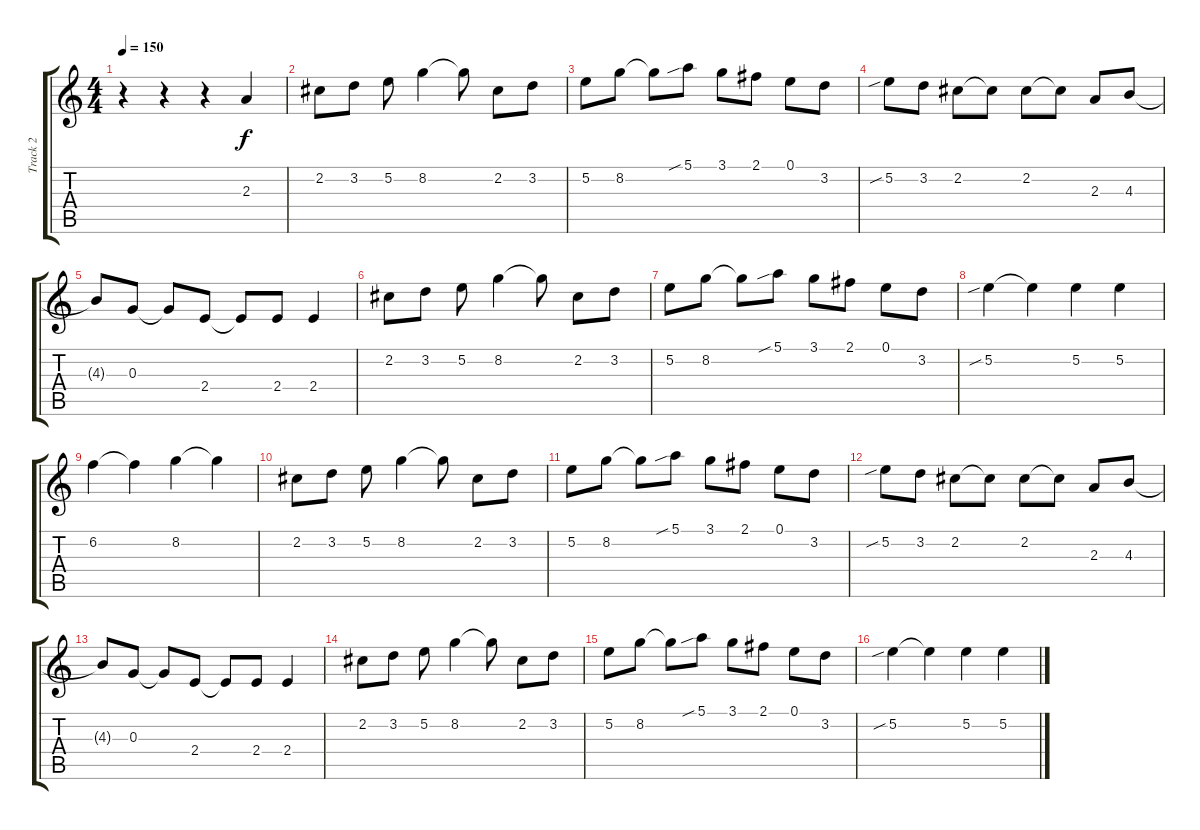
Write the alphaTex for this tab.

\track ("Track 2" "Track 2") {instrument overdrivenguitar}
\staff {score tabs}
\tuning (E4 B3 G3 D3 A2 E2) {hide}
\ts (4 4)
\tempo 150
\clef g2
\ks c
r.4{dy f} r.4 r.4 2.3{t}.4 |
2.2.8 3.2.8 5.2.8 8.2.4 8.2{t}.8 2.2.8 3.2.8 |
5.2.8 8.2.8 8.2{t}.8 5.1{sib}.8 3.1.8 2.1.8 0.1.8 3.2.8 |
5.2{sib}.8 3.2.8 2.2.8 2.2{t}.8 2.2.8 2.2{t}.8 2.3.8 4.3.8 |
4.3{t}.8 0.3.8 0.3{t}.8 2.4.8 2.4{t}.8 2.4.8 2.4.4 |
2.2.8 3.2.8 5.2.8 8.2.4 8.2{t}.8 2.2.8 3.2.8 |
5.2.8 8.2.8 8.2{t}.8 5.1{sib}.8 3.1.8 2.1.8 0.1.8 3.2.8 |
5.2{sib}.4 5.2{t}.4 5.2.4 5.2.4 |
6.2.4 6.2{t}.4 8.2.4 8.2{t}.4 |
2.2.8 3.2.8 5.2.8 8.2.4 8.2{t}.8 2.2.8 3.2.8 |
5.2.8 8.2.8 8.2{t}.8 5.1{sib}.8 3.1.8 2.1.8 0.1.8 3.2.8 |
5.2{sib}.8 3.2.8 2.2.8 2.2{t}.8 2.2.8 2.2{t}.8 2.3.8 4.3.8 |
4.3{t}.8 0.3.8 0.3{t}.8 2.4.8 2.4{t}.8 2.4.8 2.4.4 |
2.2.8 3.2.8 5.2.8 8.2.4 8.2{t}.8 2.2.8 3.2.8 |
5.2.8 8.2.8 8.2{t}.8 5.1{sib}.8 3.1.8 2.1.8 0.1.8 3.2.8 |
5.2{sib}.4 5.2{t}.4 5.2.4 5.2.4
